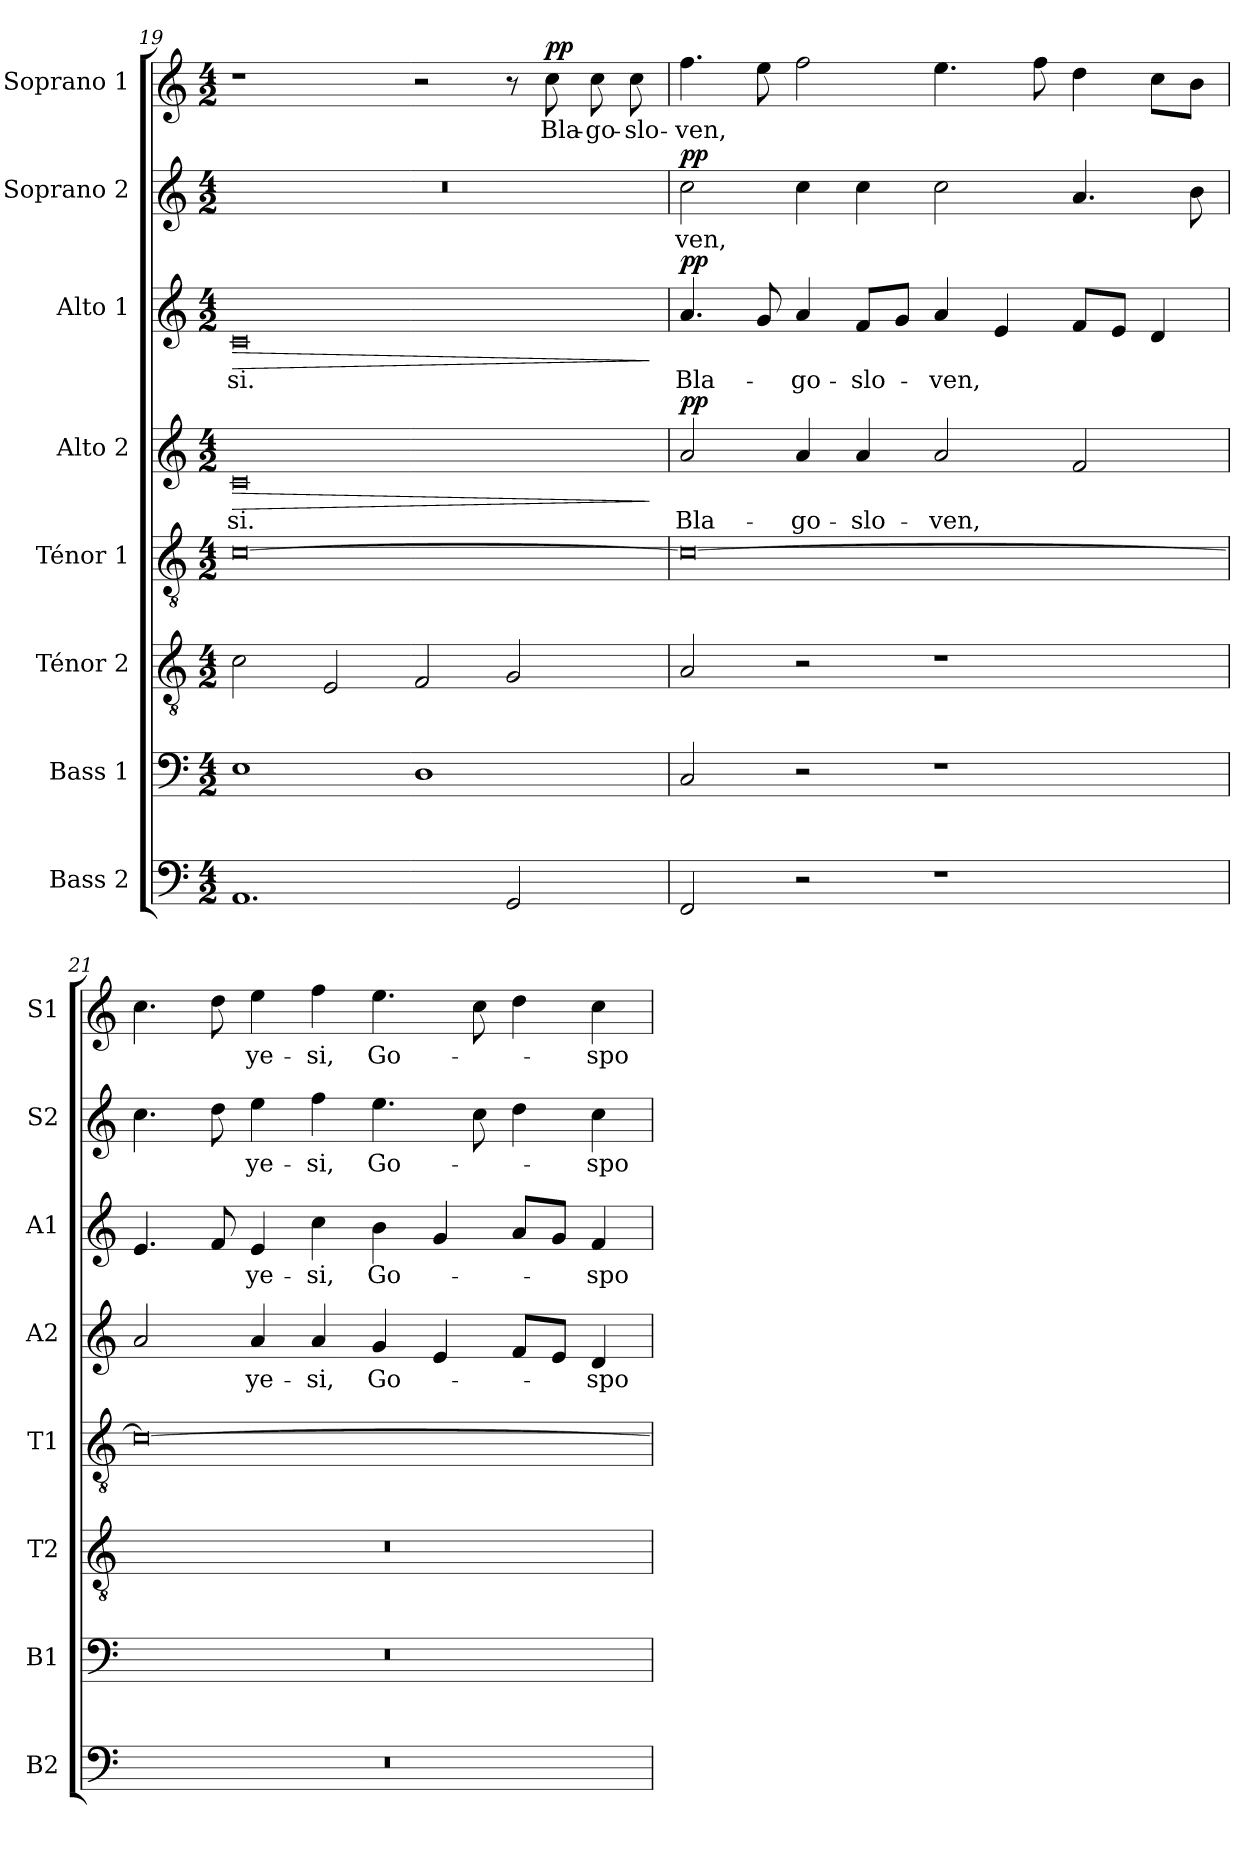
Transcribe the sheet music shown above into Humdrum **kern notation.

**kern	**kern	**kern	**kern	**kern	**text	**dynam	**kern	**text	**dynam	**kern	**text	**dynam	**kern	**text	**dynam
*part8	*part7	*part6	*part5	*part4	*part4	*part4	*part3	*part3	*part3	*part2	*part2	*part2	*part1	*part1	*part1
*staff8	*staff7	*staff6	*staff5	*staff4	*staff4	*staff4	*staff3	*staff3	*staff3	*staff2	*staff2	*staff2	*staff1	*staff1	*staff1
*I"Bass 2	*I"Bass 1	*I"Ténor 2	*I"Ténor 1	*I"Alto 2	*	*	*I"Alto 1	*	*	*I"Soprano 2	*	*	*I"Soprano 1	*	*
*I'B2	*I'B1	*I'T2	*I'T1	*I'A2	*	*	*I'A1	*	*	*I'S2	*	*	*I'S1	*	*
*clefF4	*clefF4	*clefGv2	*clefGv2	*clefG2	*	*	*clefG2	*	*	*clefG2	*	*	*clefG2	*	*
*k[]	*k[]	*k[]	*k[]	*k[]	*	*	*k[]	*	*	*k[]	*	*	*k[]	*	*
*M4/2	*M4/2	*M4/2	*M4/2	*M4/2	*	*	*M4/2	*	*	*M4/2	*	*	*M4/2	*	*
=19	=19	=19	=19	=19	=19	=19	=19	=19	=19	=19	=19	=19	=19	=19	=19
!	!	!	!	!	!LO:LY:b	!LO:HP:b	!	!LO:LY:b	!LO:HP:b	!	!	!	!	!	!
1.AA	1E	2c\	[0c	0c	-si.	>	0c	-si.	>	0r	.	.	1r	.	.
.	.	2E/	.	.	.	.	.	.	.	.	.	.	.	.	.
.	1D	2F/	.	.	.	.	.	.	.	.	.	.	2r	.	.
2GG/	.	2G/	.	.	.	.	.	.	.	.	.	.	8r	.	.
!	!	!	!	!	!	!	!	!	!	!	!	!	!	!LO:LY:b	!LO:DY:a
.	.	.	.	.	.	.	.	.	.	.	.	.	8cc\	Bla-	pp
!	!	!	!	!	!	!	!	!	!	!	!	!	!	!LO:LY:b	!
.	.	.	.	.	.	.	.	.	.	.	.	.	8cc\	-go-	.
!	!	!	!	!	!	!	!	!	!	!	!	!	!	!LO:LY:b	!
.	.	.	.	.	.	.	.	.	.	.	.	.	8cc\	-slo-	.
.	.	.	.	.	.	]	.	.	]	.	.	.	.	.	.
=20	=20	=20	=20	=20	=20	=20	=20	=20	=20	=20	=20	=20	=20	=20	=20
!	!	!	!	!	!LO:LY:b	!LO:DY:a	!	!LO:LY:b	!LO:DY:a	!	!LO:LY:b	!LO:DY:a	!	!LO:LY:b	!
2FF/	2C/	2A/	0c_	2a/	Bla-	pp	4.a/	Bla-	pp	2cc\	ven,	pp	4.ff\	-ven,	.
.	.	.	.	.	.	.	8g/	.	.	.	.	.	8ee\	.	.
!	!	!	!	!	!LO:LY:b	!	!	!LO:LY:b	!	!	!	!	!	!	!
2r	2r	2r	.	4a/	-go-	.	4a/	-go-	.	4cc\	.	.	2ff\	.	.
!	!	!	!	!	!LO:LY:b	!	!	!LO:LY:b	!	!	!	!	!	!	!
.	.	.	.	4a/	-slo-	.	8f/L	-slo-	.	4cc\	.	.	.	.	.
.	.	.	.	.	.	.	8g/J	.	.	.	.	.	.	.	.
!	!	!	!	!	!LO:LY:b	!	!	!LO:LY:b	!	!	!	!	!	!	!
1r	1r	1r	.	2a/	-ven,	.	4a/	-ven,	.	2cc\	.	.	4.ee\	.	.
.	.	.	.	.	.	.	4e/	.	.	.	.	.	.	.	.
.	.	.	.	.	.	.	.	.	.	.	.	.	8ff\	.	.
.	.	.	.	2f/	.	.	8f/L	.	.	4.a/	.	.	4dd\	.	.
.	.	.	.	.	.	.	8e/J	.	.	.	.	.	.	.	.
.	.	.	.	.	.	.	4d/	.	.	.	.	.	8cc\L	.	.
.	.	.	.	.	.	.	.	.	.	8b\	.	.	8b\J	.	.
!!LO:PB:g=z
=21	=21	=21	=21	=21	=21	=21	=21	=21	=21	=21	=21	=21	=21	=21	=21
0r	0r	0r	0c_	2a/	.	.	4.e/	.	.	4.cc\	.	.	4.cc\	.	.
.	.	.	.	.	.	.	8f/	.	.	8dd\	.	.	8dd\	.	.
!	!	!	!	!	!LO:LY:b	!	!	!LO:LY:b	!	!	!LO:LY:b	!	!	!LO:LY:b	!
.	.	.	.	4a/	ye-	.	4e/	ye-	.	4ee\	ye-	.	4ee\	ye-	.
!	!	!	!	!	!LO:LY:b	!	!	!LO:LY:b	!	!	!LO:LY:b	!	!	!LO:LY:b	!
.	.	.	.	4a/	-si,	.	4cc\	-si,	.	4ff\	-si,	.	4ff\	-si,	.
!	!	!	!	!	!LO:LY:b	!	!	!LO:LY:b	!	!	!LO:LY:b	!	!	!LO:LY:b	!
.	.	.	.	4g/	Go-	.	4b\	Go-	.	4.ee\	Go-	.	4.ee\	Go-	.
.	.	.	.	4e/	.	.	4g/	.	.	.	.	.	.	.	.
.	.	.	.	.	.	.	.	.	.	8cc\	.	.	8cc\	.	.
.	.	.	.	8f/L	.	.	8a/L	.	.	4dd\	.	.	4dd\	.	.
.	.	.	.	8e/J	.	.	8g/J	.	.	.	.	.	.	.	.
!	!	!	!	!	!LO:LY:b	!	!	!LO:LY:b	!	!	!LO:LY:b	!	!	!LO:LY:b	!
.	.	.	.	4d/	-spo-	.	4f/	-spo-	.	4cc\	-spo-	.	4cc\	-spo-	.
=	=	=	=	=	=	=	=	=	=	=	=	=	=	=	=
*-	*-	*-	*-	*-	*-	*-	*-	*-	*-	*-	*-	*-	*-	*-	*-
